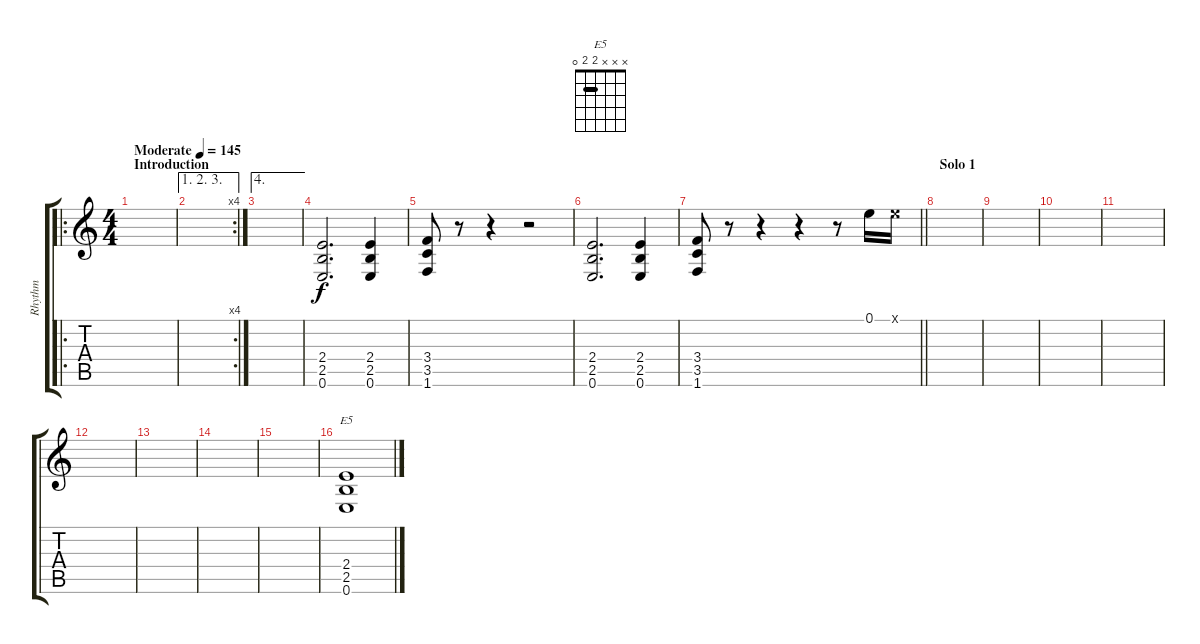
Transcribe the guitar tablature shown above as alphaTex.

\track ("Rhythm" "Rhythm") {instrument distortionguitar}
\staff {score tabs}
\tuning (E4 B3 G3 D3 A2 E2) {hide}
\chord ("E5" x x x 2 2 0) {barre 2}
\ro
\ts (4 4)
\section ("" "Introduction")
\tempo (145 "Moderate")
\clef g2
\ks c
|
\ae (1 2 3)
\rc 4
|
\ae 4
|
(2.4 2.5 0.6).2{d} (2.4 2.5 0.6).4 |
(3.4 3.5 1.6).8 r.8 r.4 r.2 |
(2.4 2.5 0.6).2{d} (2.4 2.5 0.6).4 |
\barLineRight lightlight
(3.4 3.5 1.6).8 r.8 r.4 r.4 r.8 0.1.16 0.1{x}.16 |
\section ("" "Solo 1")
|
|
|
|
|
|
|
|
(2.4 2.5 0.6).1{ch "E5"}
